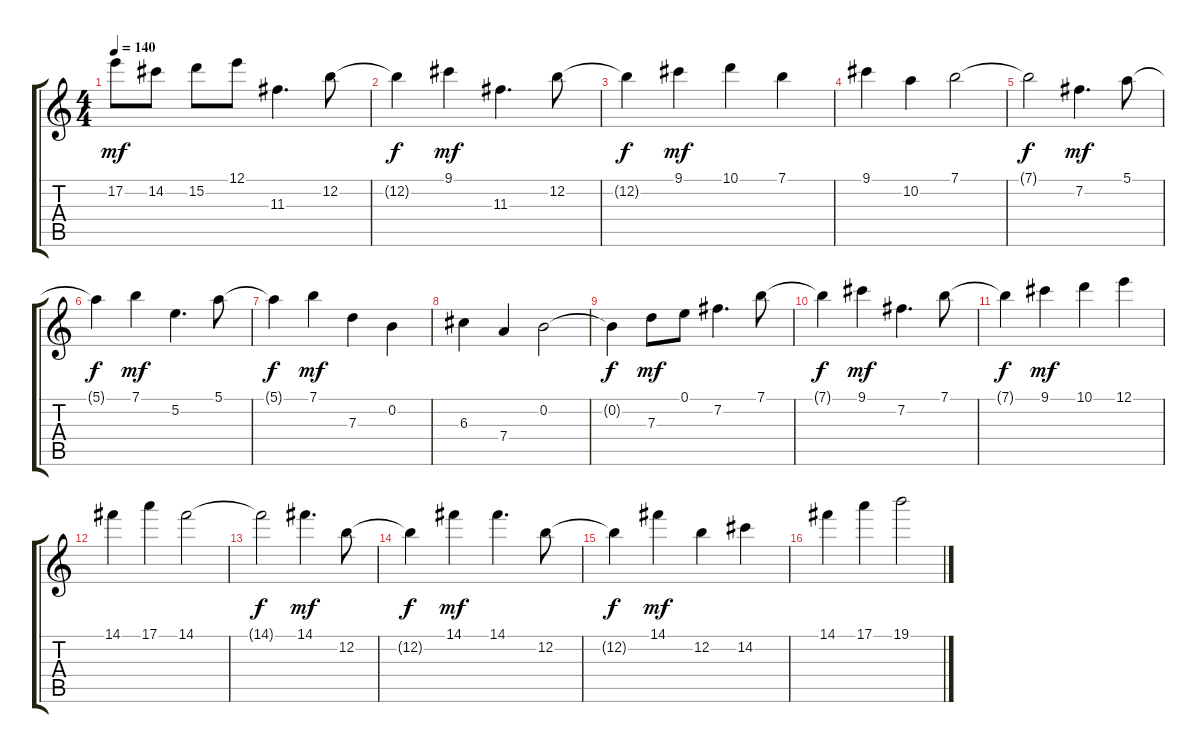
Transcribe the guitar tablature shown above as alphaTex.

\track "" {instrument overdrivenguitar}
\staff {score tabs}
\tuning (E4 B3 G3 D3 A2 E2) {hide}
\ts (4 4)
\tempo 140
\clef g2
\ks c
17.2.8{dy mf} 14.2.8 15.2.8 12.1.8 11.3.4{d} 12.2.8 |
12.2{t}.4{dy f} 9.1.4{dy mf} 11.3.4{d} 12.2.8 |
12.2{t}.4{dy f} 9.1.4{dy mf} 10.1.4 7.1.4 |
9.1.4 10.2.4 7.1.2 |
7.1{t}.2{dy f} 7.2.4{d dy mf} 5.1.8 |
5.1{t}.4{dy f} 7.1.4{dy mf} 5.2.4{d} 5.1.8 |
5.1{t}.4{dy f} 7.1.4{dy mf} 7.3.4 0.2.4 |
6.3.4 7.4.4 0.2.2 |
0.2{t}.4{dy f} 7.3.8{dy mf} 0.1.8 7.2.4{d} 7.1.8 |
7.1{t}.4{dy f} 9.1.4{dy mf} 7.2.4{d} 7.1.8 |
7.1{t}.4{dy f} 9.1.4{dy mf} 10.1.4 12.1.4 |
14.1.4 17.1.4 14.1.2 |
14.1{t}.2{dy f} 14.1.4{d dy mf} 12.2.8 |
12.2{t}.4{dy f} 14.1.4{dy mf} 14.1.4{d} 12.2.8 |
12.2{t}.4{dy f} 14.1.4{dy mf} 12.2.4 14.2.4 |
14.1.4 17.1.4 19.1.2
